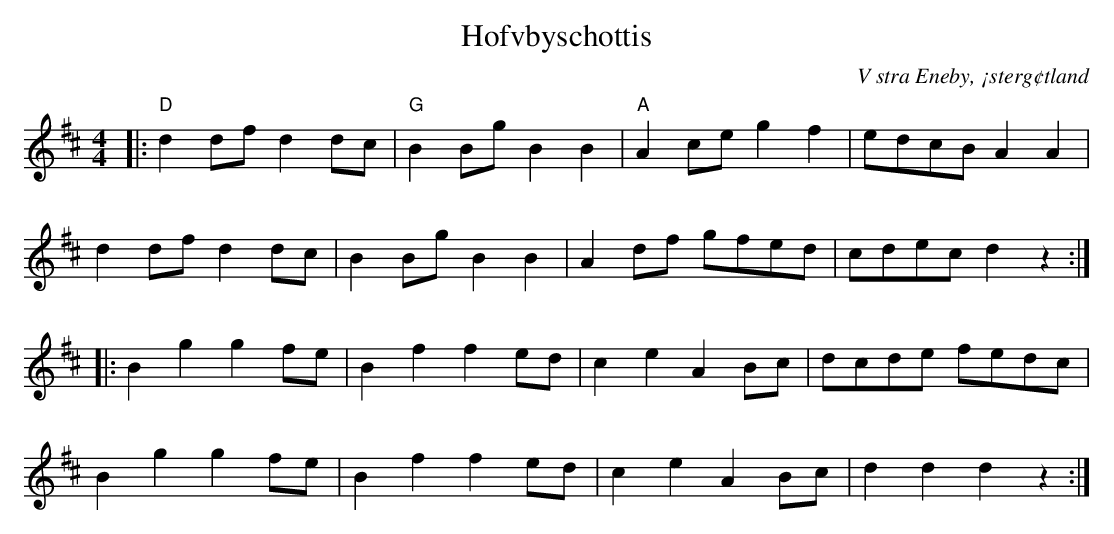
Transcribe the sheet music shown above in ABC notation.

X:1
T:Hofvbyschottis
O:V stra Eneby, ¡sterg¢tland
M:4/4
L:1/8
K:D
|: "D"d2dfd2dc | "G"B2BgB2B2 | "A"A2ceg2f2 | edcBA2A2 |
   d2dfd2dc | B2BgB2B2 | A2df gfed | cdecd2z2:|
|: B2g2g2fe | B2f2f2ed | c2e2A2Bc | dcde fedc |
   B2g2g2fe | B2f2f2ed | c2e2A2Bc | d2d2d2z2:|
